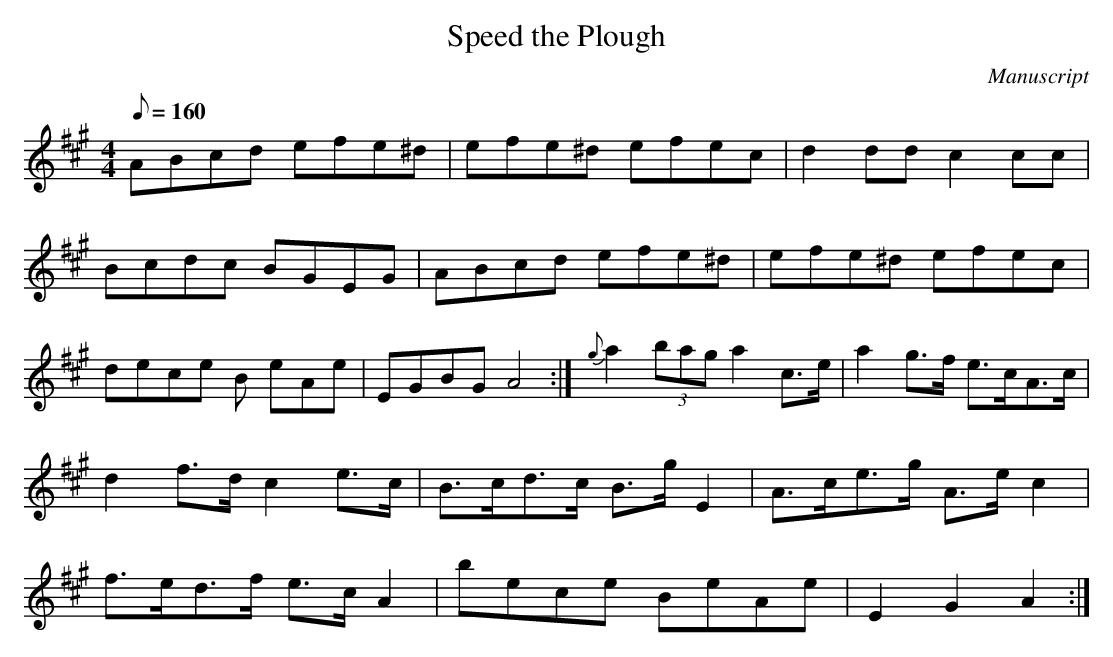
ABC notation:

X:1
T: Speed the Plough
M:4/4
L:1/8
Q:160
O:Manuscript
K:A
ABcd efe^d|efe^d efec|d2 dd c2 cc|Bcdc BGEG|ABcd efe^d|efe^d efec|dece B eAe|EGBG A4:| {g}a2 (3bag a2 c>e|a2 g>f e>cA>c|d2 f>d c2 e>c|B>cd>c B>g E2|A>ce>g A>e c2| f>ed>f e>c A2|bece BeAe| E2 G2 A2:|
